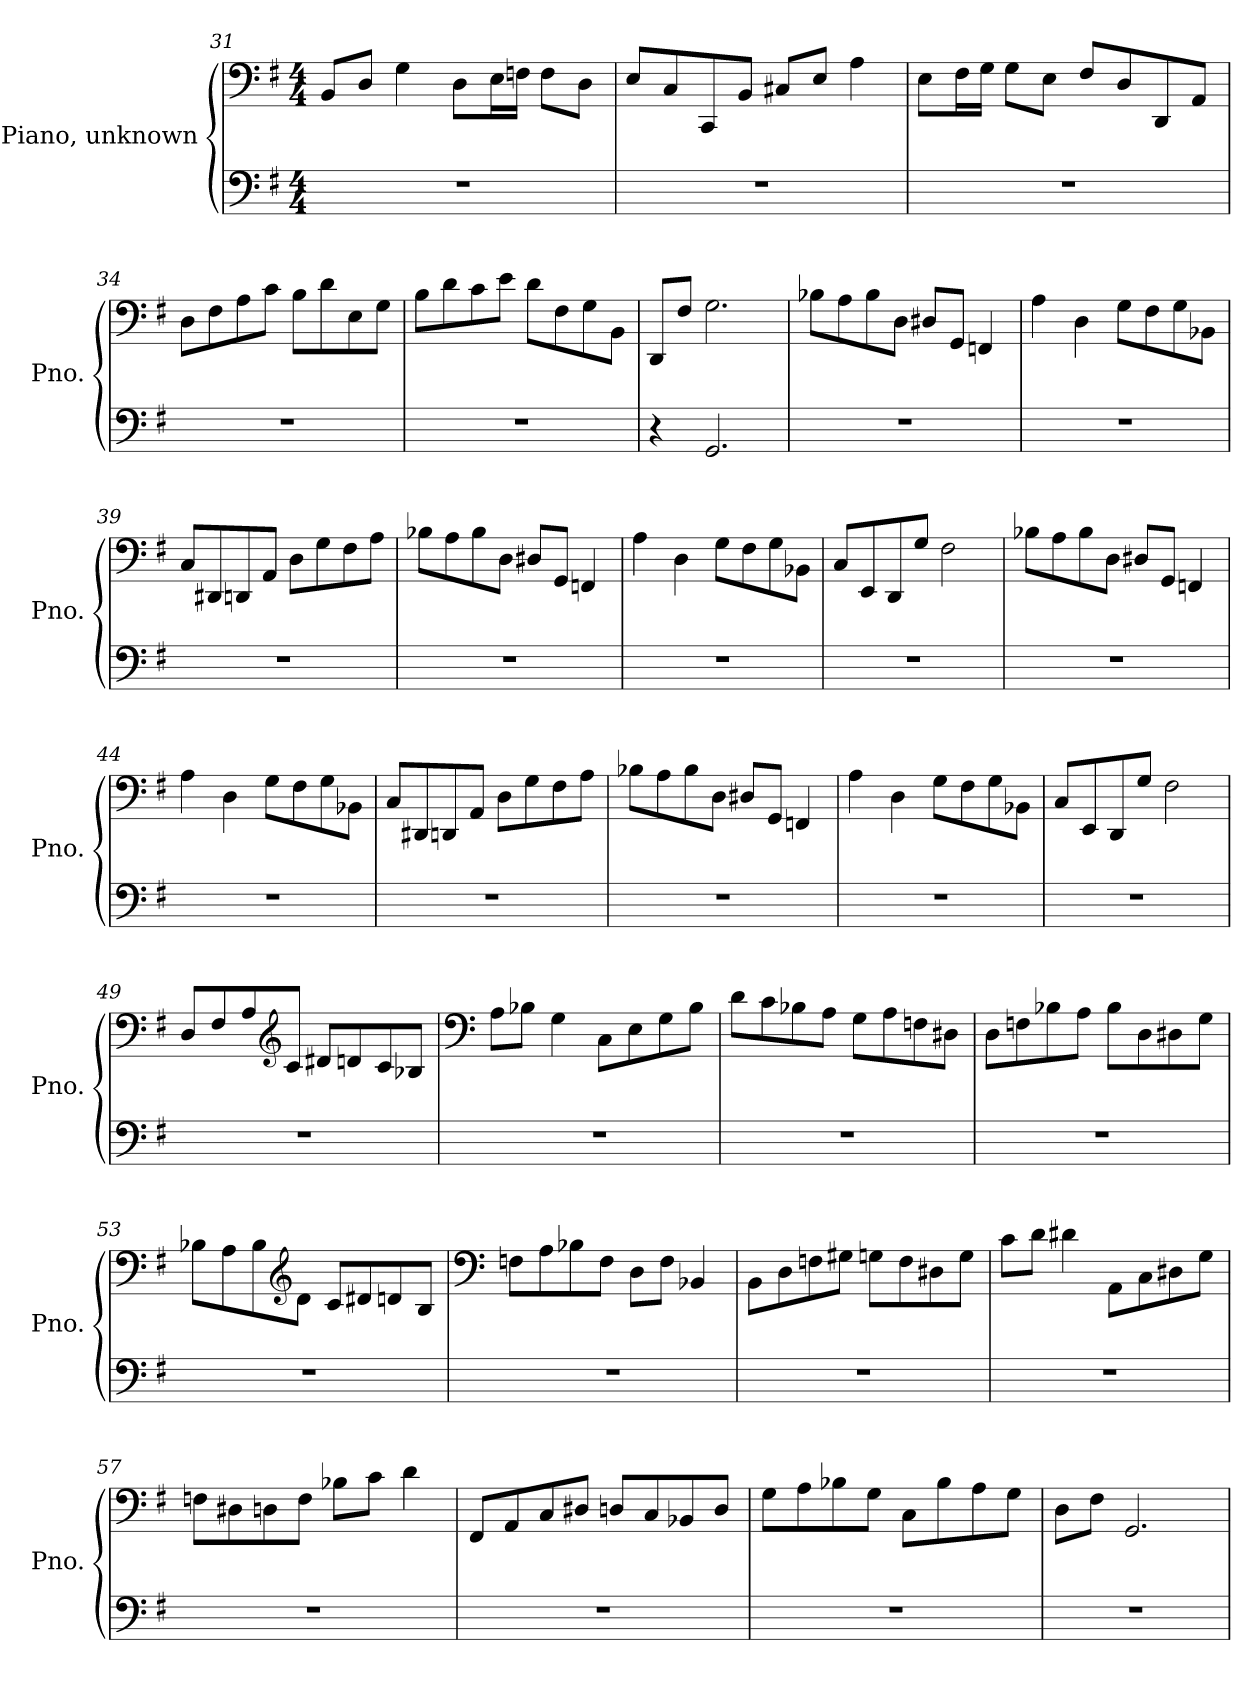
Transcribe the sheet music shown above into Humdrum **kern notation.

**kern	**kern
*part1	*part1
*staff2	*staff1
*I"Piano, unknown	*
*I'Pno.	*
!!LO:PB:g=z
*clefF4	*clefF4
*k[f#]	*k[f#]
*M4/4	*M4/4
=31	=31
1r	8BB/L
.	8D/J
.	4G\
.	8D\L
.	16E\L
.	16Fn\JJ
.	8F\L
.	8D\J
=32	=32
1r	8E/L
.	8C/
.	8CC/
.	8BB/J
.	8C#X/L
.	8E/J
.	4A\
=33	=33
1r	8E\L
.	16F#\L
.	16G\JJ
.	8G\L
.	8E\J
.	8F#/L
.	8D/
.	8DD/
.	8AA/J
=34	=34
1r	8D\L
.	8F#\
.	8A\
.	8c\J
.	8B\L
.	8d\
.	8E\
.	8G\J
=35	=35
1r	8B\L
.	8d\
.	8c\
.	8e\J
.	8d\L
.	8F#\
.	8G\
.	8BB\J
!!LO:LB:g=z
=36	=36
4r	8DD/L
.	8F#/J
2.GG/	2.G\
=37	=37
1r	8B-X\L
.	8A\
.	8B-\
.	8D\J
.	8D#X/L
.	8GG/J
.	4FFn/
=38	=38
1r	4A\
.	4D\
.	8G\L
.	8F#\
.	8G\
.	8BB-X\J
=39	=39
1r	8C/L
.	8DD#X/
.	8DDn/
.	8AA/J
.	8D\L
.	8G\
.	8F#\
.	8A\J
=40	=40
1r	8B-X\L
.	8A\
.	8B-\
.	8D\J
.	8D#X/L
.	8GG/J
.	4FFn/
!!LO:LB:g=z
=41	=41
1r	4A\
.	4D\
.	8G\L
.	8F#\
.	8G\
.	8BB-X\J
=42	=42
1r	8C/L
.	8EE/
.	8DD/
.	8G/J
.	2F#\
=43	=43
1r	8B-X\L
.	8A\
.	8B-\
.	8D\J
.	8D#X/L
.	8GG/J
.	4FFn/
=44	=44
1r	4A\
.	4D\
.	8G\L
.	8F#\
.	8G\
.	8BB-X\J
=45	=45
1r	8C/L
.	8DD#X/
.	8DDn/
.	8AA/J
.	8D\L
.	8G\
.	8F#\
.	8A\J
!!LO:LB:g=z
=46	=46
1r	8B-X\L
.	8A\
.	8B-\
.	8D\J
.	8D#X/L
.	8GG/J
.	4FFn/
=47	=47
1r	4A\
.	4D\
.	8G\L
.	8F#\
.	8G\
.	8BB-X\J
=48	=48
1r	8C/L
.	8EE/
.	8DD/
.	8G/J
.	2F#\
=49	=49
1r	8D/L
.	8F#/
.	8A/
*	*clefG2
.	8c/J
.	8d#X/L
.	8dn/
.	8c/
.	8B-X/J
!!LO:LB:g=z
=50	=50
*	*clefF4
1r	8A\L
.	8B-X\J
.	4G\
.	8C\L
.	8E\
.	8G\
.	8B-\J
=51	=51
1r	8d\L
.	8c\
.	8B-X\
.	8A\J
.	8G\L
.	8A\
.	8Fn\
.	8D#X\J
=52	=52
1r	8D\L
.	8Fn\
.	8B-X\
.	8A\J
.	8B-\L
.	8D\
.	8D#X\
.	8G\J
=53	=53
1r	8B-X\L
.	8A\
.	8B-\
*	*clefG2
.	8d\J
.	8c/L
.	8d#X/
.	8dn/
.	8B-/J
!!LO:LB:g=z
=54	=54
*	*clefF4
1r	8Fn\L
.	8A\
.	8B-X\
.	8F\J
.	8D\L
.	8F\J
.	4BB-X/
=55	=55
1r	8BB\L
.	8D\
.	8Fn\
.	8G#X\J
.	8Gn\L
.	8F\
.	8D#X\
.	8G\J
=56	=56
1r	8c\L
.	8d\J
.	4d#X\
.	8AA\L
.	8C\
.	8D#X\
.	8G\J
=57	=57
1r	8Fn\L
.	8D#X\
.	8Dn\
.	8F\J
.	8B-X\L
.	8c\J
.	4d\
!!LO:PB:g=z
=58	=58
1r	8FF#/L
.	8AA/
.	8C/
.	8D#X/J
.	8Dn/L
.	8C/
.	8BB-X/
.	8D/J
=59	=59
1r	8G\L
.	8A\
.	8B-X\
.	8G\J
.	8C\L
.	8B-\
.	8A\
.	8G\J
=60	=60
1r	8D\L
.	8F#\J
.	2.GG/
=	=
*-	*-
